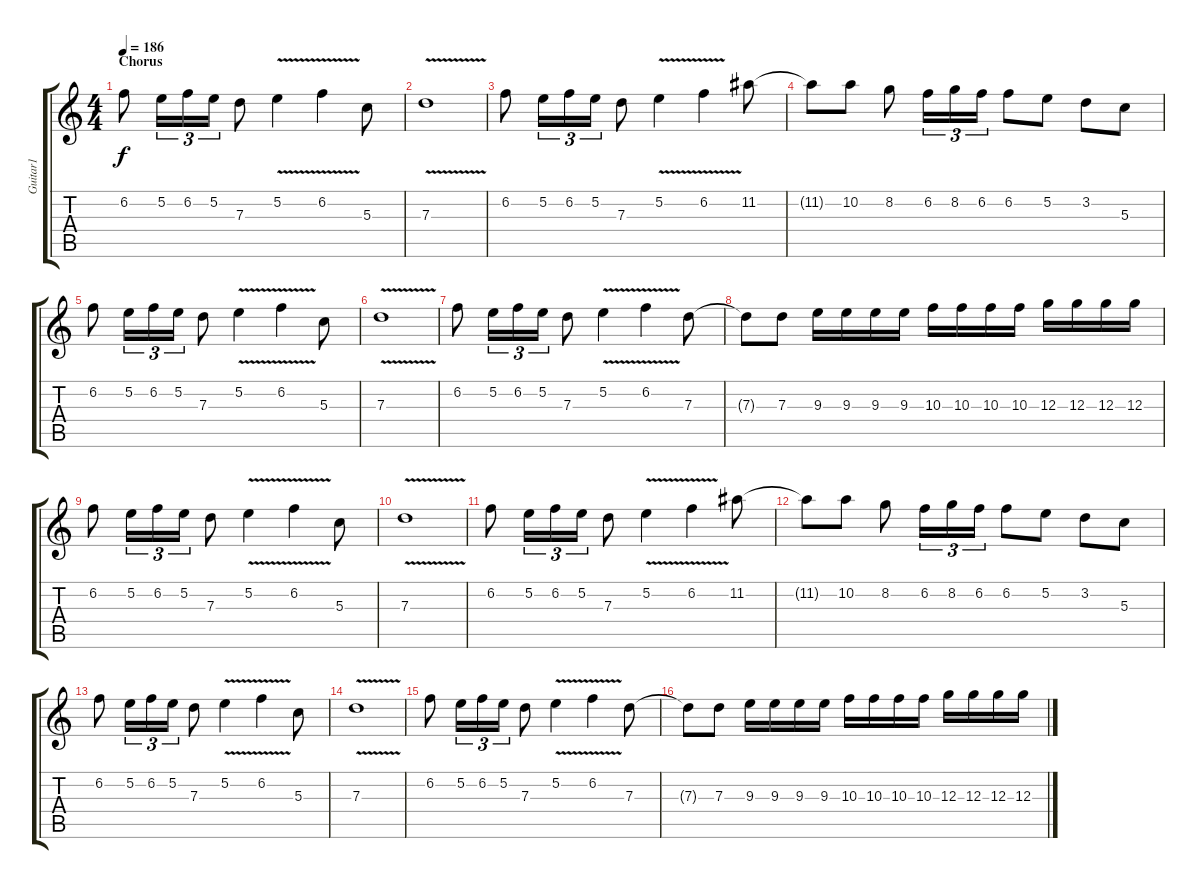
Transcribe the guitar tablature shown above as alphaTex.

\track ("Guitar1" "Guitar1") {instrument distortionguitar}
\staff {score tabs}
\tuning (E4 B3 G3 D3 A2 E2) {hide}
\ts (4 4)
\section ("" "Chorus")
\tempo 186
\clef g2
\ks c
6.2.8{dy f} 5.2.16{tu (3 2)} 6.2.16{tu (3 2)} 5.2.16{tu (3 2)} 7.3.8 5.2{v}.4 6.2{v}.4 5.3.8 |
7.3{v}.1 |
6.2.8 5.2.16{tu (3 2)} 6.2.16{tu (3 2)} 5.2.16{tu (3 2)} 7.3.8 5.2{v}.4 6.2{v}.4 11.2.8 |
11.2{t}.8 10.2.8 8.2.8 6.2.16{tu (3 2)} 8.2.16{tu (3 2)} 6.2.16{tu (3 2)} 6.2.8 5.2.8 3.2.8 5.3.8 |
6.2.8 5.2.16{tu (3 2)} 6.2.16{tu (3 2)} 5.2.16{tu (3 2)} 7.3.8 5.2{v}.4 6.2{v}.4 5.3.8 |
7.3{v}.1 |
6.2.8 5.2.16{tu (3 2)} 6.2.16{tu (3 2)} 5.2.16{tu (3 2)} 7.3.8 5.2{v}.4 6.2{v}.4 7.3.8 |
7.3{t}.8 7.3.8 9.3.16 9.3.16 9.3.16 9.3.16 10.3.16 10.3.16 10.3.16 10.3.16 12.3.16 12.3.16 12.3.16 12.3.16 |
6.2.8 5.2.16{tu (3 2)} 6.2.16{tu (3 2)} 5.2.16{tu (3 2)} 7.3.8 5.2{v}.4 6.2{v}.4 5.3.8 |
7.3{v}.1 |
6.2.8 5.2.16{tu (3 2)} 6.2.16{tu (3 2)} 5.2.16{tu (3 2)} 7.3.8 5.2{v}.4 6.2{v}.4 11.2.8 |
11.2{t}.8 10.2.8 8.2.8 6.2.16{tu (3 2)} 8.2.16{tu (3 2)} 6.2.16{tu (3 2)} 6.2.8 5.2.8 3.2.8 5.3.8 |
6.2.8 5.2.16{tu (3 2)} 6.2.16{tu (3 2)} 5.2.16{tu (3 2)} 7.3.8 5.2{v}.4 6.2{v}.4 5.3.8 |
7.3{v}.1 |
6.2.8 5.2.16{tu (3 2)} 6.2.16{tu (3 2)} 5.2.16{tu (3 2)} 7.3.8 5.2{v}.4 6.2{v}.4 7.3.8 |
7.3{t}.8 7.3.8 9.3.16 9.3.16 9.3.16 9.3.16 10.3.16 10.3.16 10.3.16 10.3.16 12.3.16 12.3.16 12.3.16 12.3.16
